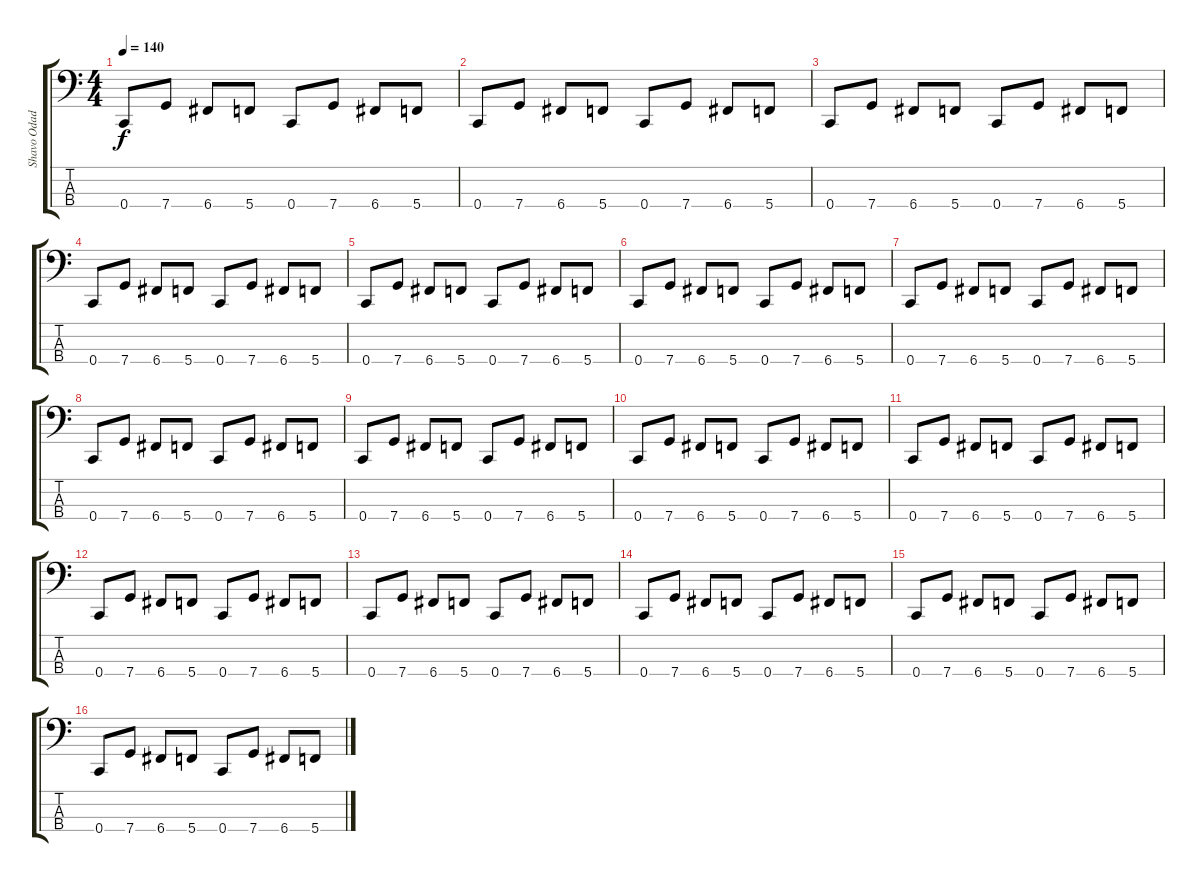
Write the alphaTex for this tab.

\track ("Shavo Odadjian" "Shavo Odad") {instrument electricbasspick}
\staff {score tabs}
\tuning (F2 C2 G1 C1) {hide}
\ts (4 4)
\tempo 140
\clef f4
\ks c
0.4.8{dy f} 7.4.8 6.4.8 5.4.8 0.4.8 7.4.8 6.4.8 5.4.8 |
0.4.8 7.4.8 6.4.8 5.4.8 0.4.8 7.4.8 6.4.8 5.4.8 |
0.4.8 7.4.8 6.4.8 5.4.8 0.4.8 7.4.8 6.4.8 5.4.8 |
0.4.8 7.4.8 6.4.8 5.4.8 0.4.8 7.4.8 6.4.8 5.4.8 |
0.4.8 7.4.8 6.4.8 5.4.8 0.4.8 7.4.8 6.4.8 5.4.8 |
0.4.8 7.4.8 6.4.8 5.4.8 0.4.8 7.4.8 6.4.8 5.4.8 |
0.4.8 7.4.8 6.4.8 5.4.8 0.4.8 7.4.8 6.4.8 5.4.8 |
0.4.8 7.4.8 6.4.8 5.4.8 0.4.8 7.4.8 6.4.8 5.4.8 |
0.4.8 7.4.8 6.4.8 5.4.8 0.4.8 7.4.8 6.4.8 5.4.8 |
0.4.8 7.4.8 6.4.8 5.4.8 0.4.8 7.4.8 6.4.8 5.4.8 |
0.4.8 7.4.8 6.4.8 5.4.8 0.4.8 7.4.8 6.4.8 5.4.8 |
0.4.8 7.4.8 6.4.8 5.4.8 0.4.8 7.4.8 6.4.8 5.4.8 |
0.4.8 7.4.8 6.4.8 5.4.8 0.4.8 7.4.8 6.4.8 5.4.8 |
0.4.8 7.4.8 6.4.8 5.4.8 0.4.8 7.4.8 6.4.8 5.4.8 |
0.4.8 7.4.8 6.4.8 5.4.8 0.4.8 7.4.8 6.4.8 5.4.8 |
0.4.8 7.4.8 6.4.8 5.4.8 0.4.8 7.4.8 6.4.8 5.4.8
